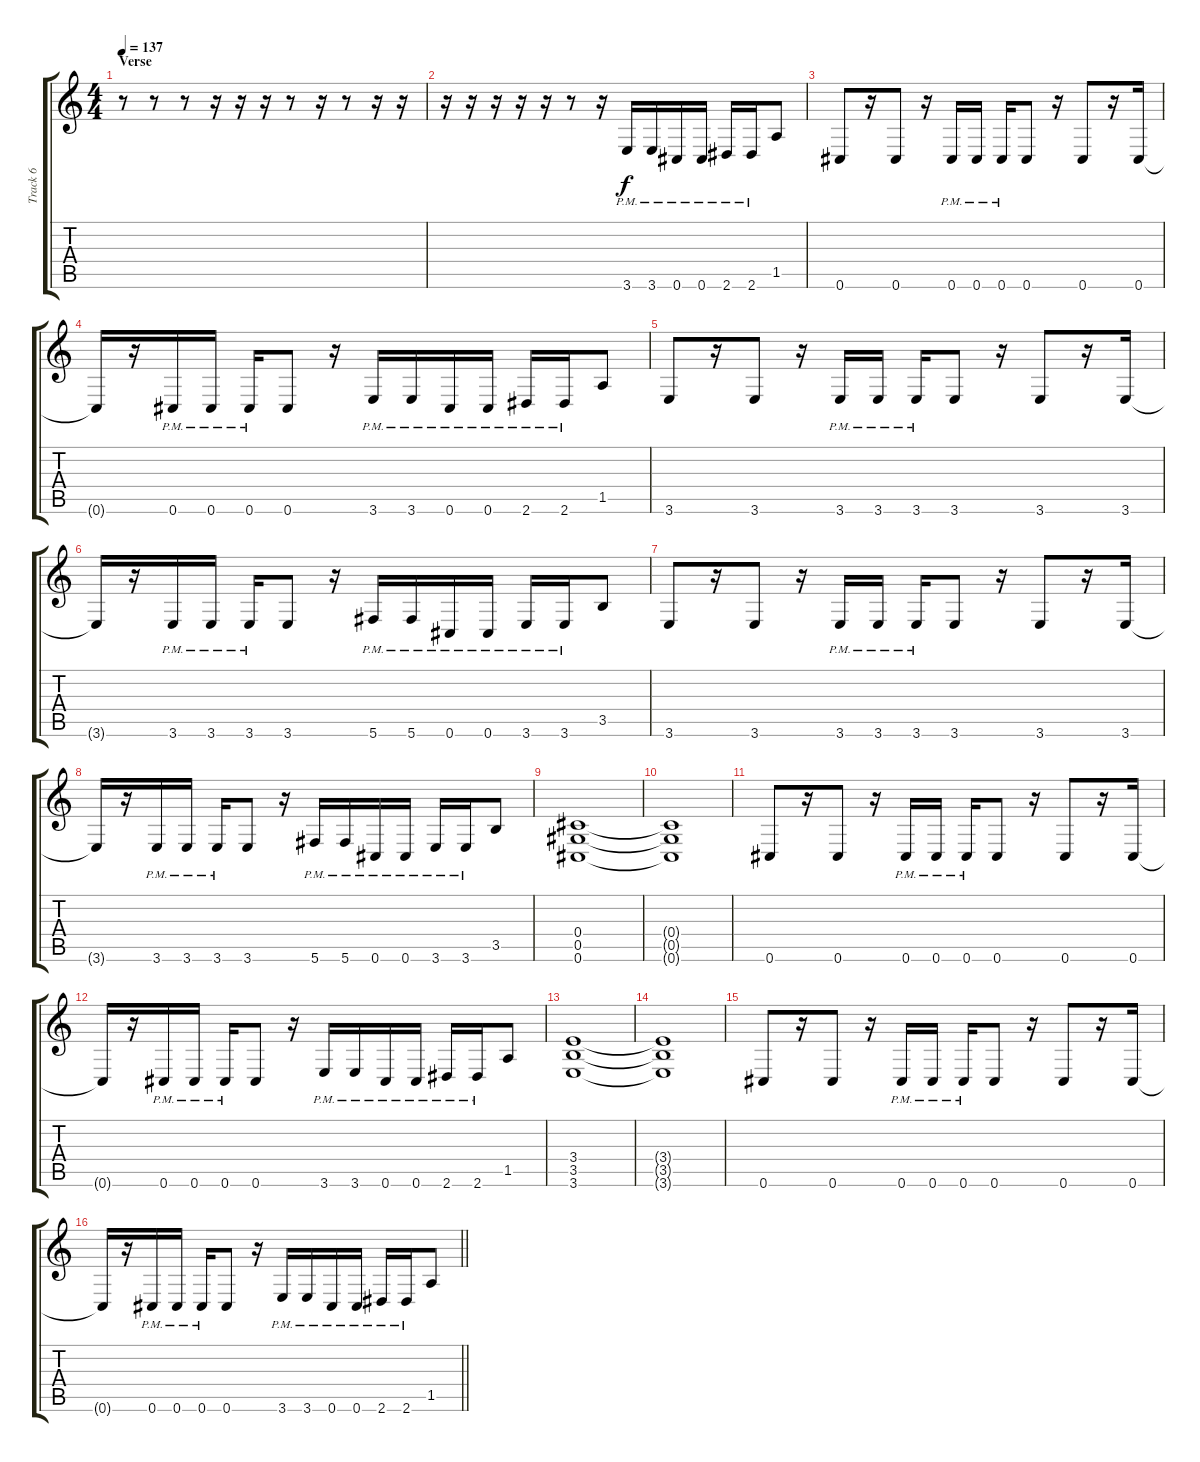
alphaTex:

\track ("Track 6" "Track 6") {instrument distortionguitar}
\staff {score tabs}
\tuning (Eb4 Bb3 Gb3 Db3 Ab2 Db2) {hide}
\ts (4 4)
\section ("" "Verse")
\tempo 137
\clef g2
\ks c
r.8{dy f} r.8 r.8 r.16 r.16 r.16 r.8 r.16 r.8 r.16 r.16 |
r.16 r.16 r.16 r.16 r.16 r.8 r.16 3.6{pm}.16 3.6{pm}.16 0.6{pm}.16 0.6{pm}.16 2.6{pm}.16 2.6{pm}.16 1.5.8 |
0.6.8 r.16 0.6.8 r.16 0.6{pm}.16 0.6{pm}.16 0.6{pm}.16 0.6.8 r.16 0.6.8 r.16 0.6.16 |
0.6{t}.16 r.16 0.6{pm}.16 0.6{pm}.16 0.6{pm}.16 0.6.8 r.16 3.6{pm}.16 3.6{pm}.16 0.6{pm}.16 0.6{pm}.16 2.6{pm}.16 2.6{pm}.16 1.5.8 |
3.6.8 r.16 3.6.8 r.16 3.6{pm}.16 3.6{pm}.16 3.6{pm}.16 3.6.8 r.16 3.6.8 r.16 3.6.16 |
3.6{t}.16 r.16 3.6{pm}.16 3.6{pm}.16 3.6{pm}.16 3.6.8 r.16 5.6{pm}.16 5.6{pm}.16 0.6{pm}.16 0.6{pm}.16 3.6{pm}.16 3.6{pm}.16 3.5.8 |
3.6.8 r.16 3.6.8 r.16 3.6{pm}.16 3.6{pm}.16 3.6{pm}.16 3.6.8 r.16 3.6.8 r.16 3.6.16 |
3.6{t}.16 r.16 3.6{pm}.16 3.6{pm}.16 3.6{pm}.16 3.6.8 r.16 5.6{pm}.16 5.6{pm}.16 0.6{pm}.16 0.6{pm}.16 3.6{pm}.16 3.6{pm}.16 3.5.8 |
(0.4 0.5 0.6).1 |
(0.4{t} 0.5{t} 0.6{t}).1 |
0.6.8 r.16 0.6.8 r.16 0.6{pm}.16 0.6{pm}.16 0.6{pm}.16 0.6.8 r.16 0.6.8 r.16 0.6.16 |
0.6{t}.16 r.16 0.6{pm}.16 0.6{pm}.16 0.6{pm}.16 0.6.8 r.16 3.6{pm}.16 3.6{pm}.16 0.6{pm}.16 0.6{pm}.16 2.6{pm}.16 2.6{pm}.16 1.5.8 |
(3.4 3.5 3.6).1 |
(3.4{t} 3.5{t} 3.6{t}).1 |
0.6.8 r.16 0.6.8 r.16 0.6{pm}.16 0.6{pm}.16 0.6{pm}.16 0.6.8 r.16 0.6.8 r.16 0.6.16 |
\barLineRight lightlight
0.6{t}.16 r.16 0.6{pm}.16 0.6{pm}.16 0.6{pm}.16 0.6.8 r.16 3.6{pm}.16 3.6{pm}.16 0.6{pm}.16 0.6{pm}.16 2.6{pm}.16 2.6{pm}.16 1.5.8
